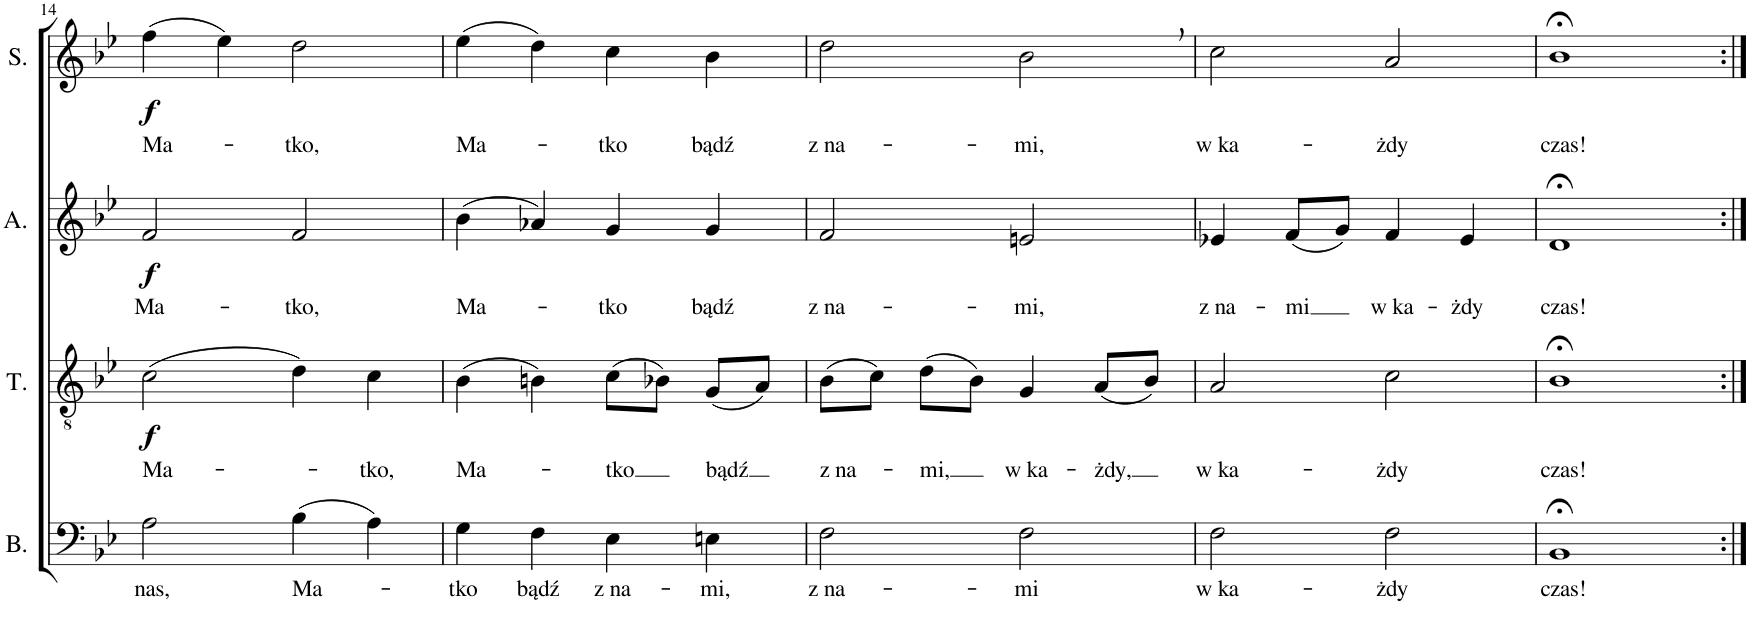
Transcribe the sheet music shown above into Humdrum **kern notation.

**kern	**text	**kern	**text	**dynam	**kern	**text	**dynam	**kern	**text	**dynam
*part4	*part4	*part3	*part3	*part3	*part2	*part2	*part2	*part1	*part1	*part1
*staff4	*staff4	*staff3	*staff3	*staff3	*staff2	*staff2	*staff2	*staff1	*staff1	*staff1
*I"B.	*	*I"T.	*	*	*I"A.	*	*	*I"S.	*	*
*I'B.	*	*I'T.	*	*	*I'A.	*	*	*I'S.	*	*
!!LO:PB:g=z
*clefF4	*	*clefGv2	*	*	*clefG2	*	*	*clefG2	*	*
*k[b-e-]	*	*k[b-e-]	*	*	*k[b-e-]	*	*	*k[b-e-]	*	*
*M4/4	*	*M4/4	*	*	*M4/4	*	*	*M4/4	*	*
*met(c)	*	*met(c)	*	*	*met(c)	*	*	*met(c)	*	*
=14	=14	=14	=14	=14	=14	=14	=14	=14	=14	=14
!	!LO:LY:b	!	!LO:LY:b	!LO:DY:b	!	!LO:LY:b	!LO:DY:b	!	!LO:LY:b	!LO:DY:b
2A\	nas,	(2c\	Ma-	f	2f/	Ma-	f	(4ff\	Ma-	f
.	.	.	.	.	.	.	.	4ee-\)	.	.
!	!LO:LY:b	!	!	!	!	!LO:LY:b	!	!	!LO:LY:b	!
(4B-\	Ma-	4d\)	.	.	2f/	-tko,	.	2dd\	-tko,	.
!	!	!	!LO:LY:b	!	!	!	!	!	!	!
4A\)	.	4c\	-tko,	.	.	.	.	.	.	.
=15	=15	=15	=15	=15	=15	=15	=15	=15	=15	=15
!	!LO:LY:b	!	!LO:LY:b	!	!	!LO:LY:b	!	!	!LO:LY:b	!
4G\	-tko	(4B-\	Ma-	.	(4b-\	Ma-	.	(4ee-\	Ma-	.
!	!LO:LY:b	!	!	!	!	!	!	!	!	!
4F\	bądź	4Bn\)	.	.	4a-X/)	.	.	4dd\)	.	.
!	!LO:LY:b	!	!LO:LY:b	!	!	!LO:LY:b	!	!	!LO:LY:b	!
4E-\	z na-	(8c\L	-tko	.	4g/	-tko	.	4cc\	-tko	.
.	.	8B-X\J)	.	.	.	.	.	.	.	.
!	!LO:LY:b	!	!LO:LY:b	!	!	!LO:LY:b	!	!	!LO:LY:b	!
4En\	-mi,	(8G/L	bądź	.	4g/	bądź	.	4b-\	bądź	.
.	.	8A/J)	.	.	.	.	.	.	.	.
=16	=16	=16	=16	=16	=16	=16	=16	=16	=16	=16
!	!LO:LY:b	!	!LO:LY:b	!	!	!LO:LY:b	!	!	!LO:LY:b	!
2F\	z na-	(8B-\L	z na-	.	2f/	z na-	.	2dd\	z na-	.
.	.	8c\J)	.	.	.	.	.	.	.	.
!	!	!	!LO:LY:b	!	!	!	!	!	!	!
.	.	(8d\L	-mi,	.	.	.	.	.	.	.
.	.	8B-\J)	.	.	.	.	.	.	.	.
!	!LO:LY:b	!	!LO:LY:b	!	!	!LO:LY:b	!	!	!LO:LY:b	!
2F\	-mi	4G/	w ka-	.	2en/	-mi,	.	2b-,\	-mi,	.
!	!	!	!LO:LY:b	!	!	!	!	!	!	!
.	.	(8A/L	-żdy,	.	.	.	.	.	.	.
.	.	8B-/J)	.	.	.	.	.	.	.	.
=17	=17	=17	=17	=17	=17	=17	=17	=17	=17	=17
!	!LO:LY:b	!	!LO:LY:b	!	!	!LO:LY:b	!	!	!LO:LY:b	!
2F\	w ka-	2A/	w ka-	.	4e-X/	z na-	.	2cc\	w ka-	.
!	!	!	!	!	!	!LO:LY:b	!	!	!	!
.	.	.	.	.	(8f/L	-mi	.	.	.	.
.	.	.	.	.	8g/J)	.	.	.	.	.
!	!LO:LY:b	!	!LO:LY:b	!	!	!LO:LY:b	!	!	!LO:LY:b	!
2F\	-żdy	2c\	-żdy	.	4f/	w ka-	.	2a/	-żdy	.
!	!	!	!	!	!	!LO:LY:b	!	!	!	!
.	.	.	.	.	4e-/	-żdy	.	.	.	.
=18	=18	=18	=18	=18	=18	=18	=18	=18	=18	=18
!	!LO:LY:b	!	!LO:LY:b	!	!	!LO:LY:b	!	!	!LO:LY:b	!
1BB-;<	czas!	1B-;<	czas!	.	1d;<	czas!	.	1b-;<	czas!	.
=:|!	=:|!	=:|!	=:|!	=:|!	=:|!	=:|!	=:|!	=:|!	=:|!	=:|!
*-	*-	*-	*-	*-	*-	*-	*-	*-	*-	*-
